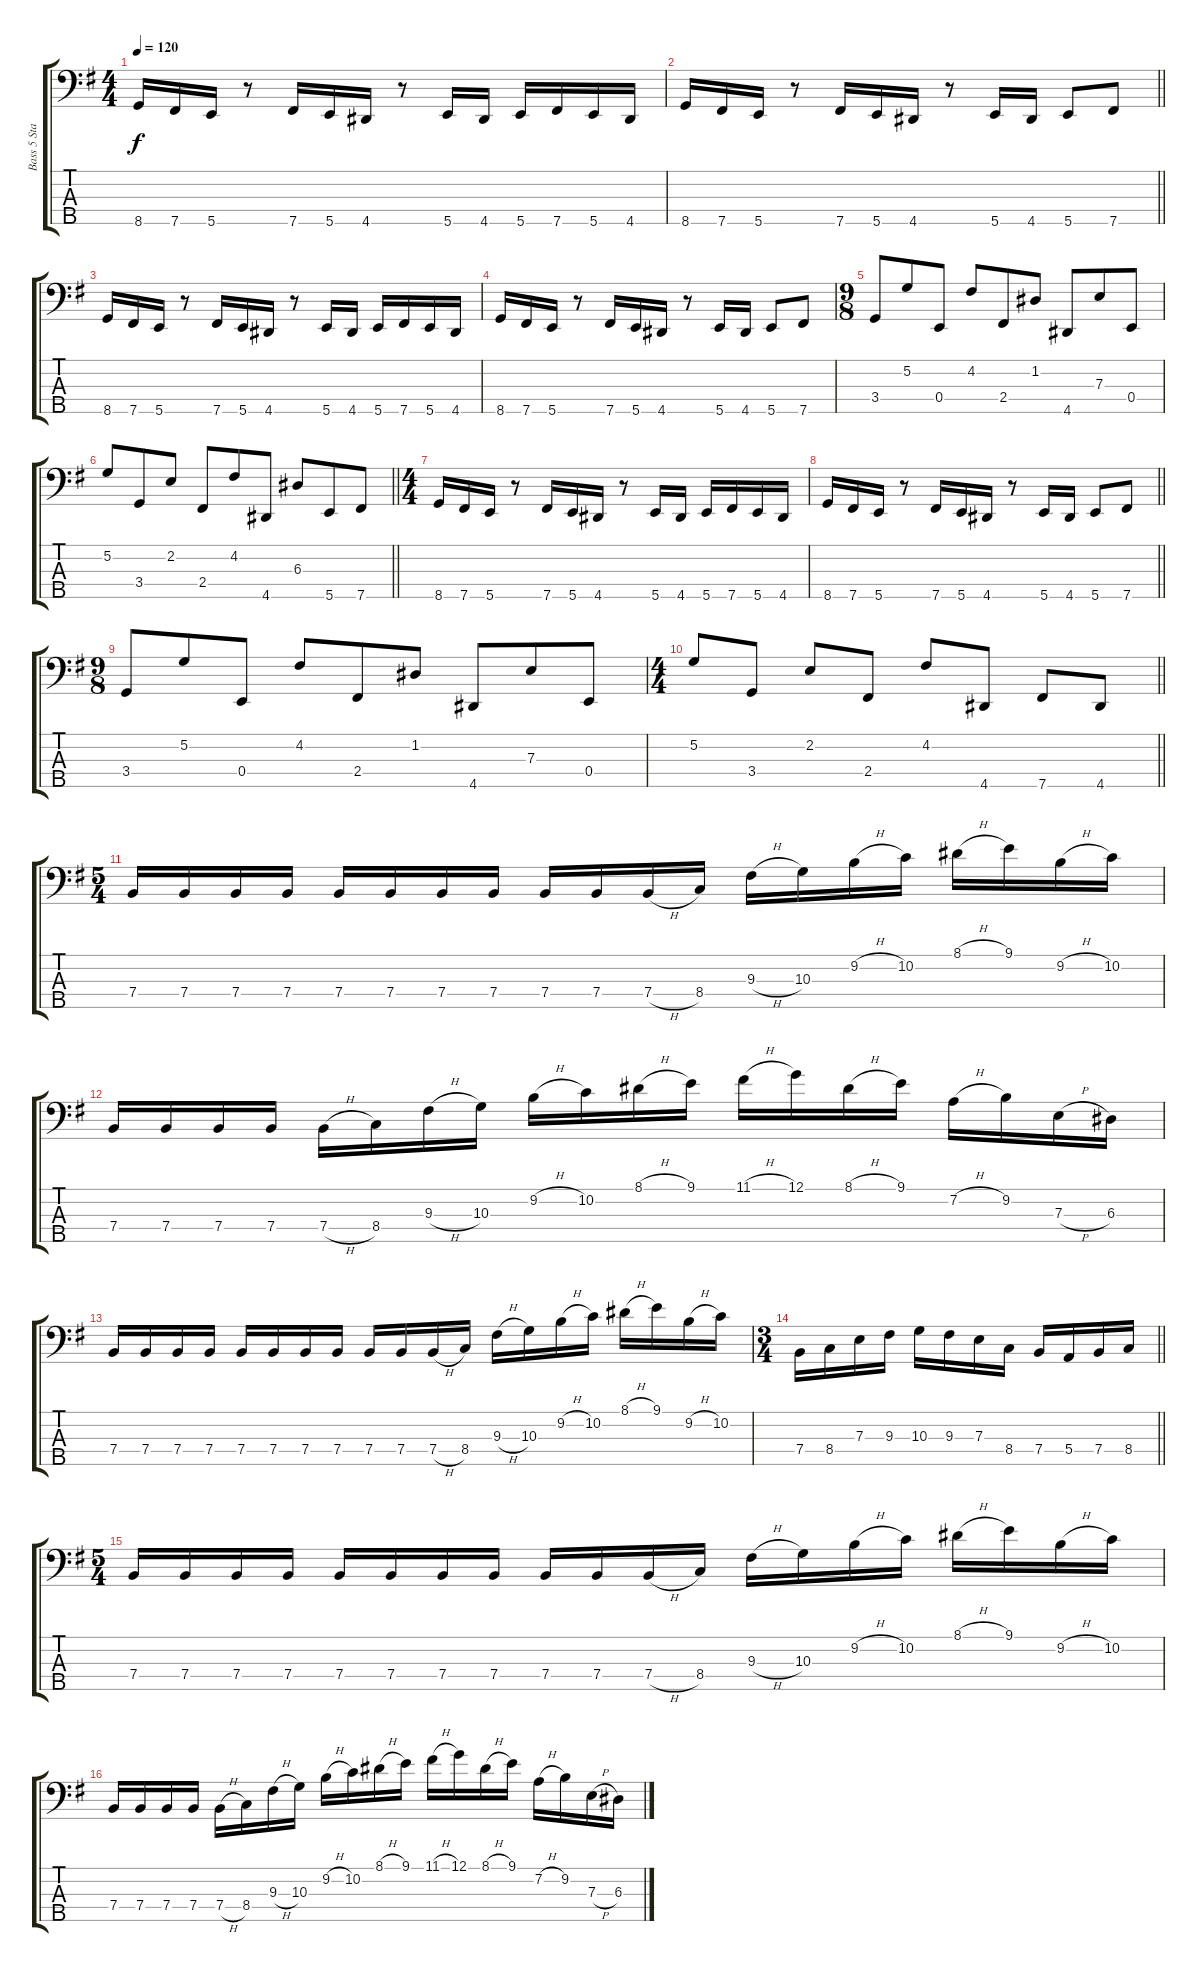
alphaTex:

\track ("Bass 5 Standard" "Bass 5 Sta") {instrument electricbassfinger}
\staff {score tabs}
\tuning (G2 D2 A1 E1 B0) {hide}
\ts (4 4)
\tempo 120
\clef f4
\ks eminor
8.5.16{dy f} 7.5.16 5.5.16 r.8 7.5.16 5.5.16 4.5.16 r.8 5.5.16 4.5.16 5.5.16 7.5.16 5.5.16 4.5.16 |
\barLineRight lightlight
8.5.16 7.5.16 5.5.16 r.8 7.5.16 5.5.16 4.5.16 r.8 5.5.16 4.5.16 5.5.8 7.5.8 |
8.5.16 7.5.16 5.5.16 r.8 7.5.16 5.5.16 4.5.16 r.8 5.5.16 4.5.16 5.5.16 7.5.16 5.5.16 4.5.16 |
8.5.16 7.5.16 5.5.16 r.8 7.5.16 5.5.16 4.5.16 r.8 5.5.16 4.5.16 5.5.8 7.5.8 |
\ts (9 8)
3.4.8 5.2.8 0.4.8 4.2.8 2.4.8 1.2.8 4.5.8 7.3.8 0.4.8 |
\barLineRight lightlight
5.2.8 3.4.8 2.2.8 2.4.8 4.2.8 4.5.8 6.3.8 5.5.8 7.5.8 |
\ts (4 4)
8.5.16 7.5.16 5.5.16 r.8 7.5.16 5.5.16 4.5.16 r.8 5.5.16 4.5.16 5.5.16 7.5.16 5.5.16 4.5.16 |
\barLineRight lightlight
8.5.16 7.5.16 5.5.16 r.8 7.5.16 5.5.16 4.5.16 r.8 5.5.16 4.5.16 5.5.8 7.5.8 |
\ts (9 8)
3.4.8 5.2.8 0.4.8 4.2.8 2.4.8 1.2.8 4.5.8 7.3.8 0.4.8 |
\ts (4 4)
\barLineRight lightlight
5.2.8 3.4.8 2.2.8 2.4.8 4.2.8 4.5.8 7.5.8 4.5.8 |
\ts (5 4)
\section ("" "")
7.4.16 7.4.16 7.4.16 7.4.16 7.4.16 7.4.16 7.4.16 7.4.16 7.4.16 7.4.16 7.4{h}.16 8.4.16 9.3{h}.16 10.3.16 9.2{h}.16 10.2.16 8.1{h}.16 9.1.16 9.2{h}.16 10.2.16 |
7.4.16 7.4.16 7.4.16 7.4.16 7.4{h}.16 8.4.16 9.3{h}.16 10.3.16 9.2{h}.16 10.2.16 8.1{h}.16 9.1.16 11.1{h}.16 12.1.16 8.1{h}.16 9.1.16 7.2{h}.16 9.2.16 7.3{h}.16 6.3.16 |
7.4.16 7.4.16 7.4.16 7.4.16 7.4.16 7.4.16 7.4.16 7.4.16 7.4.16 7.4.16 7.4{h}.16 8.4.16 9.3{h}.16 10.3.16 9.2{h}.16 10.2.16 8.1{h}.16 9.1.16 9.2{h}.16 10.2.16 |
\ts (3 4)
\barLineRight lightlight
7.4.16 8.4.16 7.3.16 9.3.16 10.3.16 9.3.16 7.3.16 8.4.16 7.4.16 5.4.16 7.4.16 8.4.16 |
\ts (5 4)
7.4.16 7.4.16 7.4.16 7.4.16 7.4.16 7.4.16 7.4.16 7.4.16 7.4.16 7.4.16 7.4{h}.16 8.4.16 9.3{h}.16 10.3.16 9.2{h}.16 10.2.16 8.1{h}.16 9.1.16 9.2{h}.16 10.2.16 |
7.4.16 7.4.16 7.4.16 7.4.16 7.4{h}.16 8.4.16 9.3{h}.16 10.3.16 9.2{h}.16 10.2.16 8.1{h}.16 9.1.16 11.1{h}.16 12.1.16 8.1{h}.16 9.1.16 7.2{h}.16 9.2.16 7.3{h}.16 6.3.16
